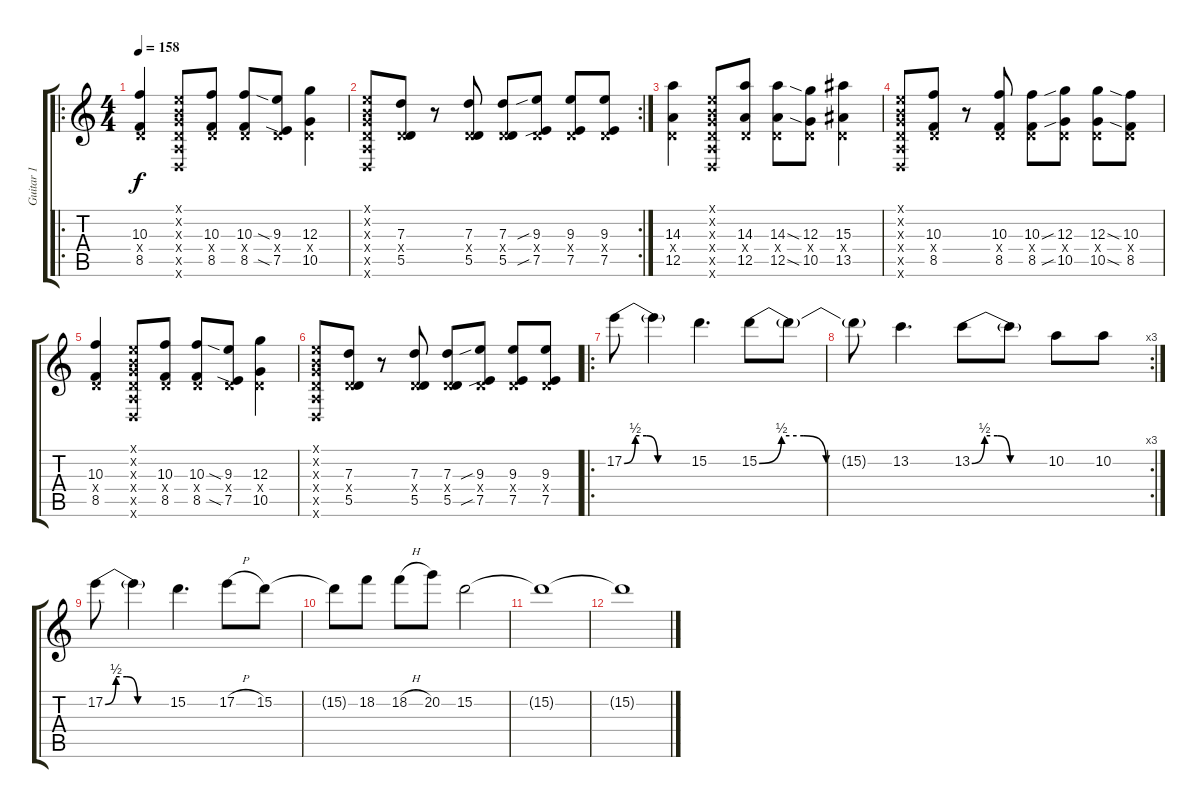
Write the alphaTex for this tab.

\track ("Guitar 1" "Guitar 1") {instrument distortionguitar}
\staff {score tabs}
\tuning (E4 B3 G3 D3 A2 D2) {hide}
\ro
\ts (4 4)
\tempo 158
\clef g2
\ks c
(10.3 0.4{x} 8.5).4{dy f} (0.1{x} 0.2{x} 0.3{x} 0.4{x} 0.5{x} 0.6{x}).8 (10.3 0.4{x} 8.5).8 (10.3 0.4{x} 8.5).8 (9.3{sia} 0.4{x} 7.5{sia}).8 (12.3 0.4{x} 10.5).4 |
\rc 2
(0.1{x} 0.2{x} 0.3{x} 0.4{x} 0.5{x} 0.6{x}).8 (7.3 0.4{x} 5.5).8 r.8 (7.3 0.4{x} 5.5).8 (7.3 0.4{x} 5.5).8 (9.3{sib} 0.4{x} 7.5{sib}).8 (9.3 0.4{x} 7.5).8 (9.3 0.4{x} 7.5).8 |
(14.3 0.4{x} 12.5).4 (0.1{x} 0.2{x} 0.3{x} 0.4{x} 0.5{x} 0.6{x}).8 (14.3 0.4{x} 12.5).8 (14.3 0.4{x} 12.5).8 (12.3{sia} 0.4{x} 10.5{sia}).8 (15.3 0.4{x} 13.5).4 |
(0.1{x} 0.2{x} 0.3{x} 0.4{x} 0.5{x} 0.6{x}).8 (10.3 0.4{x} 8.5).8 r.8 (10.3 0.4{x} 8.5).8 (10.3 0.4{x} 8.5).8 (12.3{sib} 0.4{x} 10.5{sib}).8 (12.3 0.4{x} 10.5).8 (10.3{sia} 0.4{x} 8.5{sia}).8 |
(10.3 0.4{x} 8.5).4 (0.1{x} 0.2{x} 0.3{x} 0.4{x} 0.5{x} 0.6{x}).8 (10.3 0.4{x} 8.5).8 (10.3 0.4{x} 8.5).8 (9.3{sia} 0.4{x} 7.5{sia}).8 (12.3 0.4{x} 10.5).4 |
(0.1{x} 0.2{x} 0.3{x} 0.4{x} 0.5{x} 0.6{x}).8 (7.3 0.4{x} 5.5).8 r.8 (7.3 0.4{x} 5.5).8 (7.3 0.4{x} 5.5).8 (9.3{sib} 0.4{x} 7.5{sib}).8 (9.3 0.4{x} 7.5).8 (9.3 0.4{x} 7.5).8 |
\ro
17.2{be (custom 0 0 10 2 20 2 30 0 60 0)}.8 17.2{t}.4 15.2.4{d} 15.2{be (custom 0 0 10 2 20 2 30 0 60 0)}.8 15.2{t}.8 |
\rc 3
15.2{t}.8 13.2.4{d} 13.2{be (custom 0 0 10 2 20 2 30 0 60 0)}.8 13.2{t}.8 10.2.8 10.2.8 |
17.2{be (custom 0 0 10 2 20 2 30 0 60 0)}.8 17.2{t}.4 15.2.4{d} 17.2{h}.8 15.2.8 |
15.2{t}.8 18.2.8 18.2{h}.8 20.2.8 15.2.2 |
15.2{t}.1 |
15.2{t}.1
